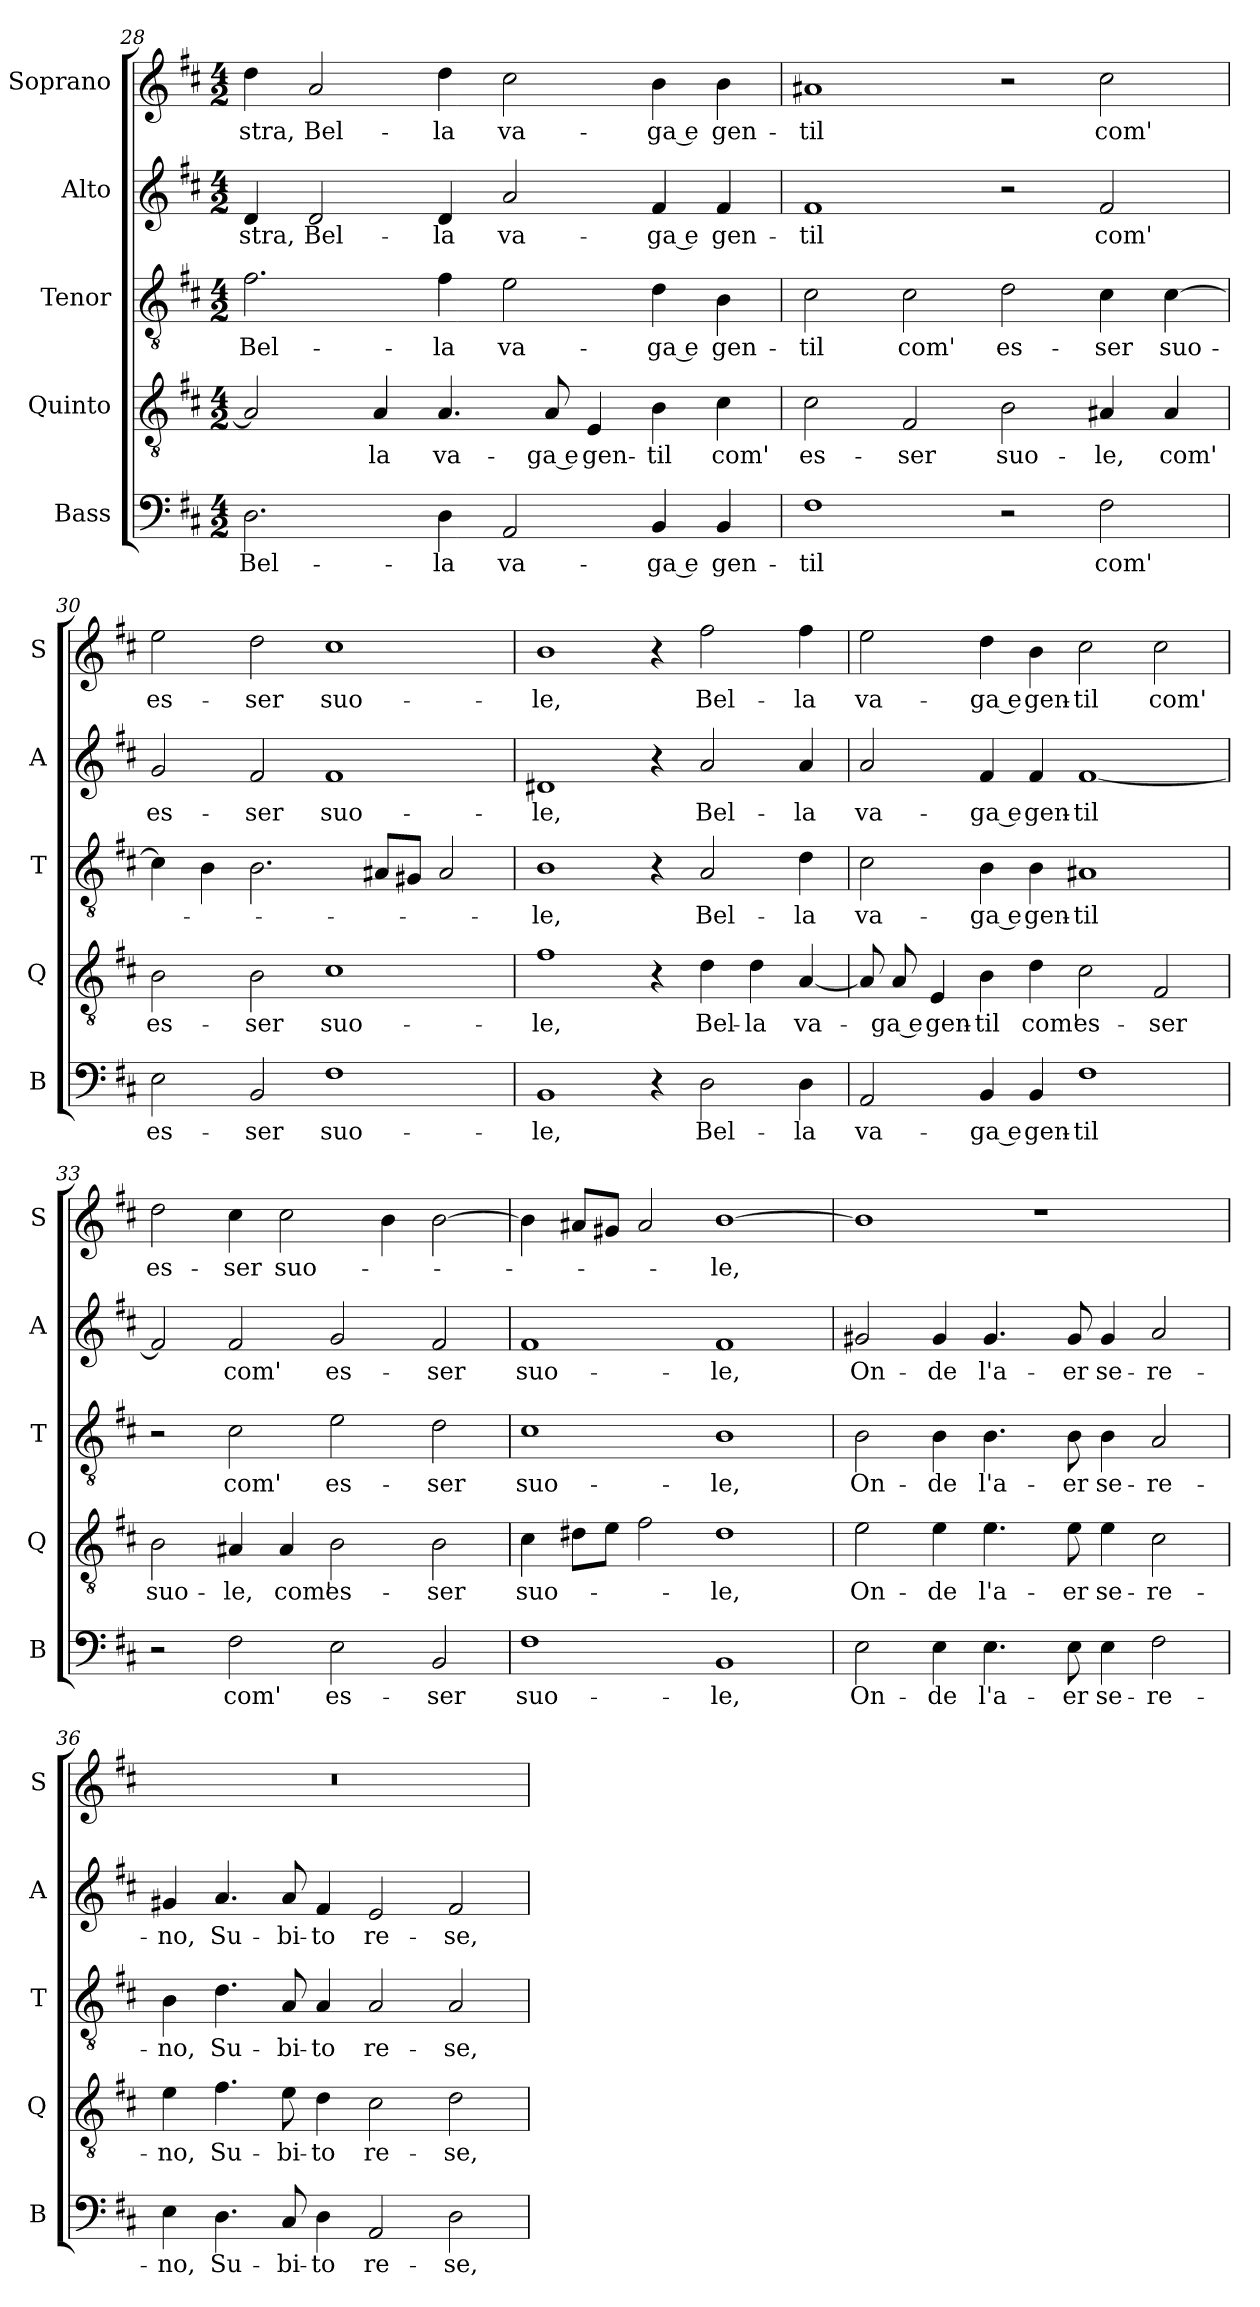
**kern	**text	**kern	**text	**kern	**text	**kern	**text	**kern	**text
*part5	*part5	*part4	*part4	*part3	*part3	*part2	*part2	*part1	*part1
*staff5	*staff5	*staff4	*staff4	*staff3	*staff3	*staff2	*staff2	*staff1	*staff1
*I"Bass	*	*I"Quinto	*	*I"Tenor	*	*I"Alto	*	*I"Soprano	*
*I'B	*	*I'Q	*	*I'T	*	*I'A	*	*I'S	*
*clefF4	*	*clefGv2	*	*clefGv2	*	*clefG2	*	*clefG2	*
*k[f#c#]	*	*k[f#c#]	*	*k[f#c#]	*	*k[f#c#]	*	*k[f#c#]	*
*D:	*	*D:	*	*D:	*	*D:	*	*D:	*
*M4/2	*	*M4/2	*	*M4/2	*	*M4/2	*	*M4/2	*
=28	=28	=28	=28	=28	=28	=28	=28	=28	=28
!	!LO:LY:b	!	!	!	!LO:LY:b	!	!LO:LY:b	!	!LO:LY:b
2.D\	Bel-	2A/]	.	2.f#\	Bel-	4d/	-stra,	4dd\	-stra,
!	!	!	!	!	!	!	!LO:LY:b	!	!LO:LY:b
.	.	.	.	.	.	2d/	Bel-	2a/	Bel-
!	!	!	!LO:LY:b	!	!	!	!	!	!
.	.	4A/	-la	.	.	.	.	.	.
!	!LO:LY:b	!	!LO:LY:b	!	!LO:LY:b	!	!LO:LY:b	!	!LO:LY:b
4D\	-la	4.A/	va-	4f#\	-la	4d/	-la	4dd\	-la
!	!LO:LY:b	!	!	!	!LO:LY:b	!	!LO:LY:b	!	!LO:LY:b
2AA/	va-	.	.	2e\	va-	2a/	va-	2cc#\	va-
!	!	!	!LO:LY:b	!	!	!	!	!	!
.	.	8A/	-ga e	.	.	.	.	.	.
!	!	!	!LO:LY:b	!	!	!	!	!	!
.	.	4E/	gen-	.	.	.	.	.	.
!	!LO:LY:b	!	!LO:LY:b	!	!LO:LY:b	!	!LO:LY:b	!	!LO:LY:b
4BB/	-ga e	4B\	-til	4d\	-ga e	4f#/	-ga e	4b\	-ga e
!	!LO:LY:b	!	!LO:LY:b	!	!LO:LY:b	!	!LO:LY:b	!	!LO:LY:b
4BB/	gen-	4c#\	com'	4B\	gen-	4f#/	gen-	4b\	gen-
=29	=29	=29	=29	=29	=29	=29	=29	=29	=29
!	!LO:LY:b	!	!LO:LY:b	!	!LO:LY:b	!	!LO:LY:b	!	!LO:LY:b
1F#	-til	2c#\	es-	2c#\	-til	1f#	-til	1a#X	-til
!	!	!	!LO:LY:b	!	!LO:LY:b	!	!	!	!
.	.	2F#/	-ser	2c#\	com'	.	.	.	.
!	!	!	!LO:LY:b	!	!LO:LY:b	!	!	!	!
2r	.	2B\	suo-	2d\	es-	2r	.	2r	.
!	!LO:LY:b	!	!LO:LY:b	!	!LO:LY:b	!	!LO:LY:b	!	!LO:LY:b
2F#\	com'	4A#X/	-le,	4c#\	-ser	2f#/	com'	2cc#\	com'
!	!	!	!LO:LY:b	!	!LO:LY:b	!	!	!	!
.	.	4A#/	com'	[4c#\	suo-	.	.	.	.
!!LO:PB:g=z
=30	=30	=30	=30	=30	=30	=30	=30	=30	=30
!	!LO:LY:b	!	!LO:LY:b	!	!	!	!LO:LY:b	!	!LO:LY:b
2E\	es-	2B\	es-	4c#\]	.	2g/	es-	2ee\	es-
.	.	.	.	4B\	.	.	.	.	.
!	!LO:LY:b	!	!LO:LY:b	!	!	!	!LO:LY:b	!	!LO:LY:b
2BB/	-ser	2B\	-ser	2.B\	.	2f#/	-ser	2dd\	-ser
!	!LO:LY:b	!	!LO:LY:b	!	!	!	!LO:LY:b	!	!LO:LY:b
1F#	suo-	1c#	suo-	.	.	1f#	suo-	1cc#	suo-
.	.	.	.	8A#X/L	.	.	.	.	.
.	.	.	.	8G#X/J	.	.	.	.	.
.	.	.	.	2A#/	.	.	.	.	.
=31	=31	=31	=31	=31	=31	=31	=31	=31	=31
!	!LO:LY:b	!	!LO:LY:b	!	!LO:LY:b	!	!LO:LY:b	!	!LO:LY:b
1BB	-le,	1f#	-le,	1B	-le,	1d#X	-le,	1b	-le,
4r	.	4r	.	4r	.	4r	.	4r	.
!	!LO:LY:b	!	!LO:LY:b	!	!LO:LY:b	!	!LO:LY:b	!	!LO:LY:b
2D\	Bel-	4d\	Bel-	2A/	Bel-	2a/	Bel-	2ff#\	Bel-
!	!	!	!LO:LY:b	!	!	!	!	!	!
.	.	4d\	-la	.	.	.	.	.	.
!	!LO:LY:b	!	!LO:LY:b	!	!LO:LY:b	!	!LO:LY:b	!	!LO:LY:b
4D\	-la	[4A/	va-	4d\	-la	4a/	-la	4ff#\	-la
=32	=32	=32	=32	=32	=32	=32	=32	=32	=32
!	!LO:LY:b	!	!	!	!LO:LY:b	!	!LO:LY:b	!	!LO:LY:b
2AA/	va-	8A/]	.	2c#\	va-	2a/	va-	2ee\	va-
!	!	!	!LO:LY:b	!	!	!	!	!	!
.	.	8A/	-ga e	.	.	.	.	.	.
!	!	!	!LO:LY:b	!	!	!	!	!	!
.	.	4E/	gen-	.	.	.	.	.	.
!	!LO:LY:b	!	!LO:LY:b	!	!LO:LY:b	!	!LO:LY:b	!	!LO:LY:b
4BB/	-ga e	4B\	-til	4B\	-ga e	4f#/	-ga e	4dd\	-ga e
!	!LO:LY:b	!	!LO:LY:b	!	!LO:LY:b	!	!LO:LY:b	!	!LO:LY:b
4BB/	gen-	4d\	com'	4B\	gen-	4f#/	gen-	4b\	gen-
!	!LO:LY:b	!	!LO:LY:b	!	!LO:LY:b	!	!LO:LY:b	!	!LO:LY:b
1F#	-til	2c#\	es-	1A#X	-til	[1f#	-til	2cc#\	-til
!	!	!	!LO:LY:b	!	!	!	!	!	!LO:LY:b
.	.	2F#/	-ser	.	.	.	.	2cc#\	com'
!!LO:LB:g=z
=33	=33	=33	=33	=33	=33	=33	=33	=33	=33
!	!	!	!LO:LY:b	!	!	!	!	!	!LO:LY:b
2r	.	2B\	suo-	2r	.	2f#/]	.	2dd\	es-
!	!LO:LY:b	!	!LO:LY:b	!	!LO:LY:b	!	!LO:LY:b	!	!LO:LY:b
2F#\	com'	4A#X/	-le,	2c#\	com'	2f#/	com'	4cc#\	-ser
!	!	!	!LO:LY:b	!	!	!	!	!	!LO:LY:b
.	.	4A#/	com'	.	.	.	.	2cc#\	suo-
!	!LO:LY:b	!	!LO:LY:b	!	!LO:LY:b	!	!LO:LY:b	!	!
2E\	es-	2B\	es-	2e\	es-	2g/	es-	.	.
.	.	.	.	.	.	.	.	4b\	.
!	!LO:LY:b	!	!LO:LY:b	!	!LO:LY:b	!	!LO:LY:b	!	!
2BB/	-ser	2B\	-ser	2d\	-ser	2f#/	-ser	[2b\	.
=34	=34	=34	=34	=34	=34	=34	=34	=34	=34
!	!LO:LY:b	!	!LO:LY:b	!	!LO:LY:b	!	!LO:LY:b	!	!
1F#	suo-	4c#\	suo-	1c#	suo-	1f#	suo-	4b\]	.
.	.	8d#X\L	.	.	.	.	.	8a#X/L	.
.	.	8e\J	.	.	.	.	.	8g#X/J	.
.	.	2f#\	.	.	.	.	.	2a#/	.
!	!LO:LY:b	!	!LO:LY:b	!	!LO:LY:b	!	!LO:LY:b	!	!LO:LY:b
1BB	-le,	1d#	-le,	1B	-le,	1f#	-le,	[1b	-le,
=35	=35	=35	=35	=35	=35	=35	=35	=35	=35
!	!LO:LY:b	!	!LO:LY:b	!	!LO:LY:b	!	!LO:LY:b	!	!
2E\	On-	2e\	On-	2B\	On-	2g#X/	On-	1b]	.
!	!LO:LY:b	!	!LO:LY:b	!	!LO:LY:b	!	!LO:LY:b	!	!
4E\	-de	4e\	-de	4B\	-de	4g#/	-de	.	.
!	!LO:LY:b	!	!LO:LY:b	!	!LO:LY:b	!	!LO:LY:b	!	!
4.E\	l'a-	4.e\	l'a-	4.B\	l'a-	4.g#/	l'a-	.	.
.	.	.	.	.	.	.	.	1r	.
!	!LO:LY:b	!	!LO:LY:b	!	!LO:LY:b	!	!LO:LY:b	!	!
8E\	-er	8e\	-er	8B\	-er	8g#/	-er	.	.
!	!LO:LY:b	!	!LO:LY:b	!	!LO:LY:b	!	!LO:LY:b	!	!
4E\	se-	4e\	se-	4B\	se-	4g#/	se-	.	.
!	!LO:LY:b	!	!LO:LY:b	!	!LO:LY:b	!	!LO:LY:b	!	!
2F#\	-re-	2c#\	-re-	2A/	-re-	2a/	-re-	.	.
!!LO:LB:g=z
=36	=36	=36	=36	=36	=36	=36	=36	=36	=36
!	!LO:LY:b	!	!LO:LY:b	!	!LO:LY:b	!	!LO:LY:b	!	!
4E\	-no,	4e\	-no,	4B\	-no,	4g#X/	-no,	0r	.
!	!LO:LY:b	!	!LO:LY:b	!	!LO:LY:b	!	!LO:LY:b	!	!
4.D\	Su-	4.f#\	Su-	4.d\	Su-	4.a/	Su-	.	.
!	!LO:LY:b	!	!LO:LY:b	!	!LO:LY:b	!	!LO:LY:b	!	!
8C#/	-bi-	8e\	-bi-	8A/	-bi-	8a/	-bi-	.	.
!	!LO:LY:b	!	!LO:LY:b	!	!LO:LY:b	!	!LO:LY:b	!	!
4D\	-to	4d\	-to	4A/	-to	4f#/	-to	.	.
!	!LO:LY:b	!	!LO:LY:b	!	!LO:LY:b	!	!LO:LY:b	!	!
2AA/	re-	2c#\	re-	2A/	re-	2e/	re-	.	.
!	!LO:LY:b	!	!LO:LY:b	!	!LO:LY:b	!	!LO:LY:b	!	!
2D\	-se,	2d\	-se,	2A/	-se,	2f#/	-se,	.	.
=	=	=	=	=	=	=	=	=	=
*-	*-	*-	*-	*-	*-	*-	*-	*-	*-
